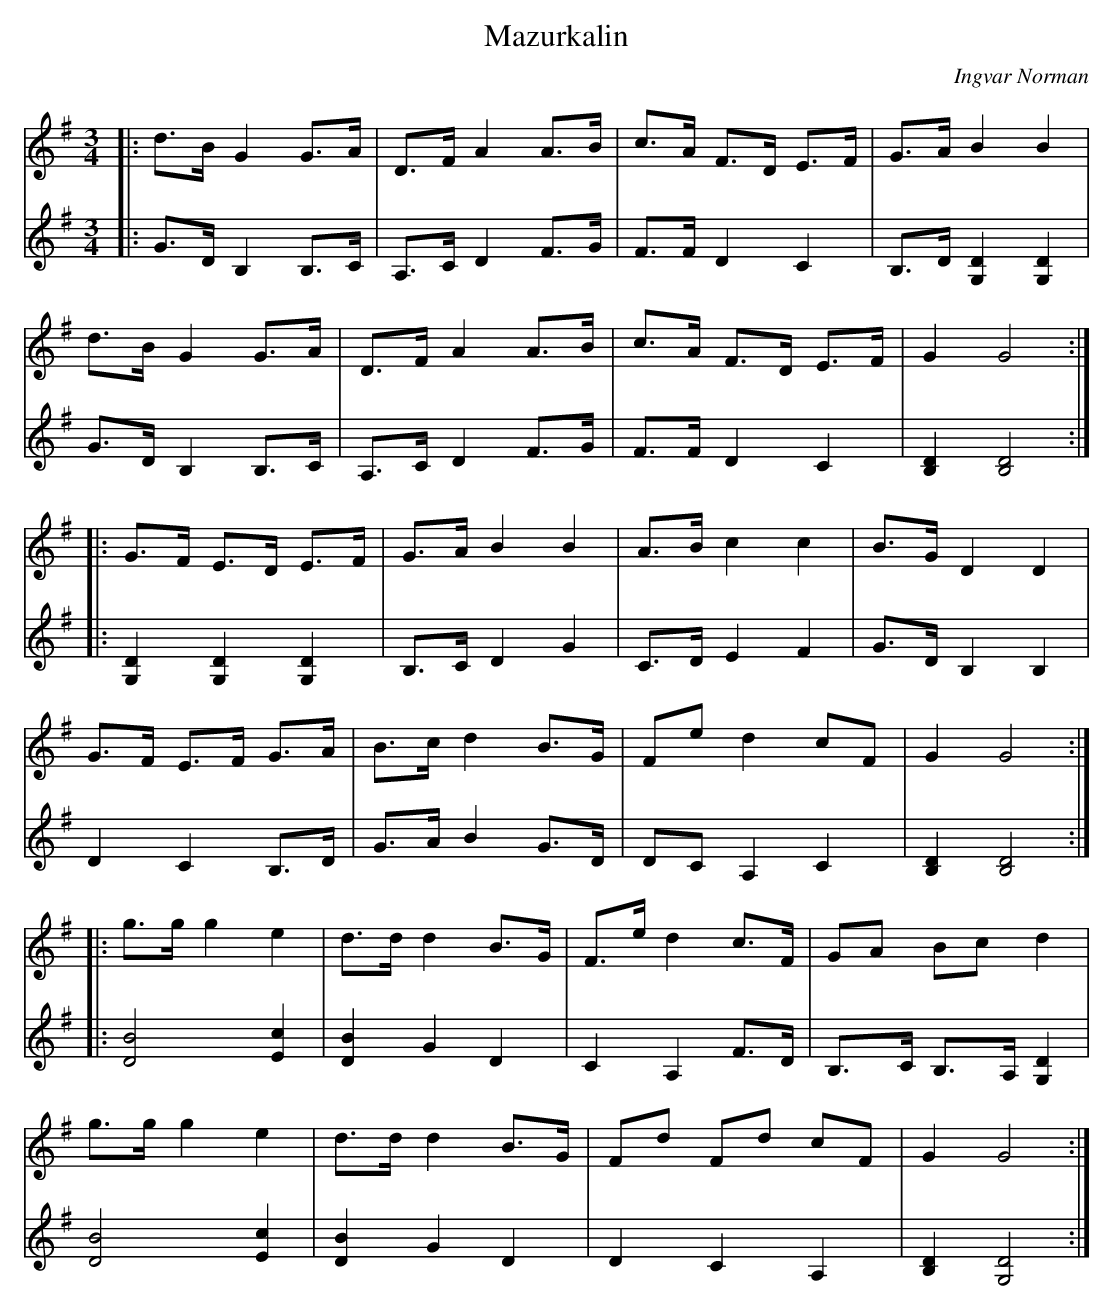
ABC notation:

X:1
T:Mazurkalin
M:3/4
L:1/8
V:1 clef=treble
V:2 clef=treble
C:Ingvar Norman
K:G
V:1
|: d>B G2G>A          |D>FA2A>B   |c>A F>D E>F       |G>A B2B2           |
d>B G2G>A             |D>FA2A>B   |c>A F>D E>F       |G2G4              :|
|: G>F E>D E>F        |G>AB2B2    |A>Bc2c2           |B>GD2D2            |
G>F E>F G>A           |B>cd2B>G   |Fed2cF            |G2G4              :|
|:g>gg2e2             |d>dd2B>G   |F>ed2c>F          |GA Bc d2           |
g>gg2e2               |d>dd2B>G   |Fd Fd cF          |G2G4              :|
V:2
|: G>DB,2B,>C         |A,>CD2F>G  |F>FD2C2           |B,>D[G,2D2][G,2D2] |
G>DB,2B,>C            |A,>C D2F>G |F>F D2C2          |[B,2D2][B,4D4]    :|
|:[G,2D2][G,2D2][G,2D2] |B,>CD2G2 |C>DE2F2           |G>DB,2B,2          |
D2C2B,>D              |G>AB2G>D   |DCA,2C2           |[B,2D2][B,4D4]    :|
|:[D4B4][E2c2]        |[D2B2]G2D2 |C2A,2F>D          |B,>C B,>A, [G,2D2] |
[D4B4][E2c2]          |[D2B2]G2D2 |D2C2A,2           |[B,2D2][G,4D4]    :|
